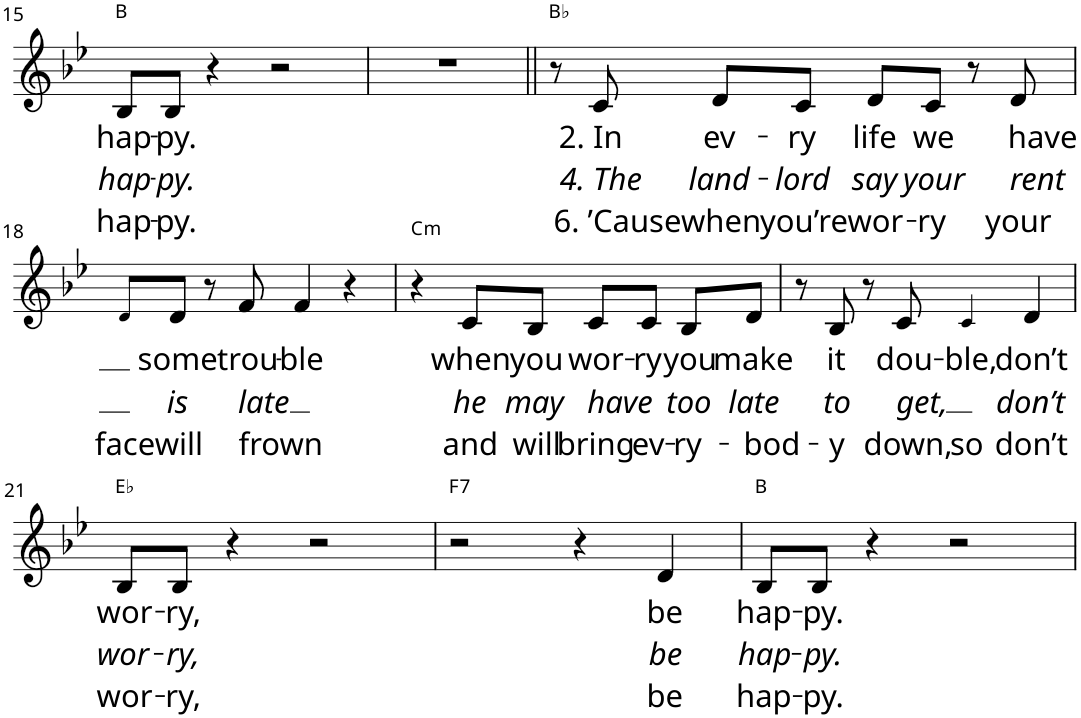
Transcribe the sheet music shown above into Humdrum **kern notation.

**kern	**text	**text	**text	**harte
*part1	*part1	*part1	*part1	*part1
*staff1	*staff1	*staff1	*staff1	*
*I"Voice	*	*	*	*
*I'Vo.	*	*	*	*
!!LO:PB:g=z
*clefG2	*	*	*	*
*k[b-e-]	*	*	*	*
*B-:	*	*	*	*
*M4/4	*	*	*	*
*met(c)	*	*	*	*
=15	=15	=15	=15	=15
!	!LO:LY:b	!LO:LY:b	!LO:LY:b	!
8B-/L	hap-	hap-	hap-	B:maj
!	!LO:LY:b	!LO:LY:b	!LO:LY:b	!
8B-/J	-py.	-py.	-py.	.
4r	.	.	.	.
2r	.	.	.	.
=16	=16	=16	=16	=16
1r	.	.	.	.
=17||	=17||	=17||	=17||	=17||
8r	.	.	.	Bb:maj
!	!LO:LY:b	!LO:LY:b	!LO:LY:b	!
8c/	2. In	4. The	6. ’Cause	.
!	!LO:LY:b	!LO:LY:b	!LO:LY:b	!
8d/L	ev-	land-	when	.
!	!LO:LY:b	!LO:LY:b	!LO:LY:b	!
8c/J	-ry	-lord	you’re	.
!	!LO:LY:b	!LO:LY:b	!LO:LY:b	!
8d/L	life	say	wor-	.
!	!LO:LY:b	!LO:LY:b	!LO:LY:b	!
8c/J	we	your	-ry	.
8r	.	.	.	.
!	!LO:LY:b	!LO:LY:b	!LO:LY:b	!
8d/	have	rent	your	.
!!LO:LB:g=z
=18	=18	=18	=18	=18
!	!	!	!LO:LY:b	!
8d!/L	.	.	face	.
!	!LO:LY:b	!LO:LY:b	!LO:LY:b	!
8d/J	some	is	will	.
8r	.	.	.	.
!	!LO:LY:b	!LO:LY:b	!LO:LY:b	!
8f/	trou-	late	frown	.
!	!LO:LY:b	!	!	!
4f/	-ble	.	.	.
4r	.	.	.	.
=19	=19	=19	=19	=19
!	!	!	!	!LO:H:kt=m
4r	.	.	.	C:min
!	!LO:LY:b	!LO:LY:b	!LO:LY:b	!
8c/L	when	he	and	.
!	!LO:LY:b	!LO:LY:b	!LO:LY:b	!
8B-/J	you	may	will	.
!	!LO:LY:b	!LO:LY:b	!LO:LY:b	!
8c/L	wor-	have	bring	.
!	!LO:LY:b	!	!LO:LY:b	!
8c/J	-ry	.	ev-	.
!	!LO:LY:b	!LO:LY:b	!LO:LY:b	!
8B-/L	you	too	-ry-	.
!	!LO:LY:b	!LO:LY:b	!LO:LY:b	!
8d/J	make	late	-bod-	.
=20	=20	=20	=20	=20
8r	.	.	.	.
!	!LO:LY:b	!LO:LY:b	!LO:LY:b	!
8B-/	it	to	-y	.
8r	.	.	.	.
!	!LO:LY:b	!LO:LY:b	!LO:LY:b	!
8c/	dou-	get,	down,	.
!	!LO:LY:b	!	!LO:LY:b	!
4c!/	-ble,	.	so	.
!	!LO:LY:b	!LO:LY:b	!LO:LY:b	!
4d/	don’t	don’t	don’t	.
!!LO:LB:g=z
=21	=21	=21	=21	=21
!	!LO:LY:b	!LO:LY:b	!LO:LY:b	!
8B-/L	wor-	wor-	wor-	Eb:maj
!	!LO:LY:b	!LO:LY:b	!LO:LY:b	!
8B-/J	-ry,	-ry,	-ry,	.
4r	.	.	.	.
2r	.	.	.	.
=22	=22	=22	=22	=22
!	!	!	!	!LO:H:kt=7
2r	.	.	.	F:7
4r	.	.	.	.
!	!LO:LY:b	!LO:LY:b	!LO:LY:b	!
4d/	be	be	be	.
=23	=23	=23	=23	=23
!	!LO:LY:b	!LO:LY:b	!LO:LY:b	!
8B-/L	hap-	hap-	hap-	B:maj
!	!LO:LY:b	!LO:LY:b	!LO:LY:b	!
8B-/J	-py.	-py.	-py.	.
4r	.	.	.	.
2r	.	.	.	.
=	=	=	=	=
*-	*-	*-	*-	*-
